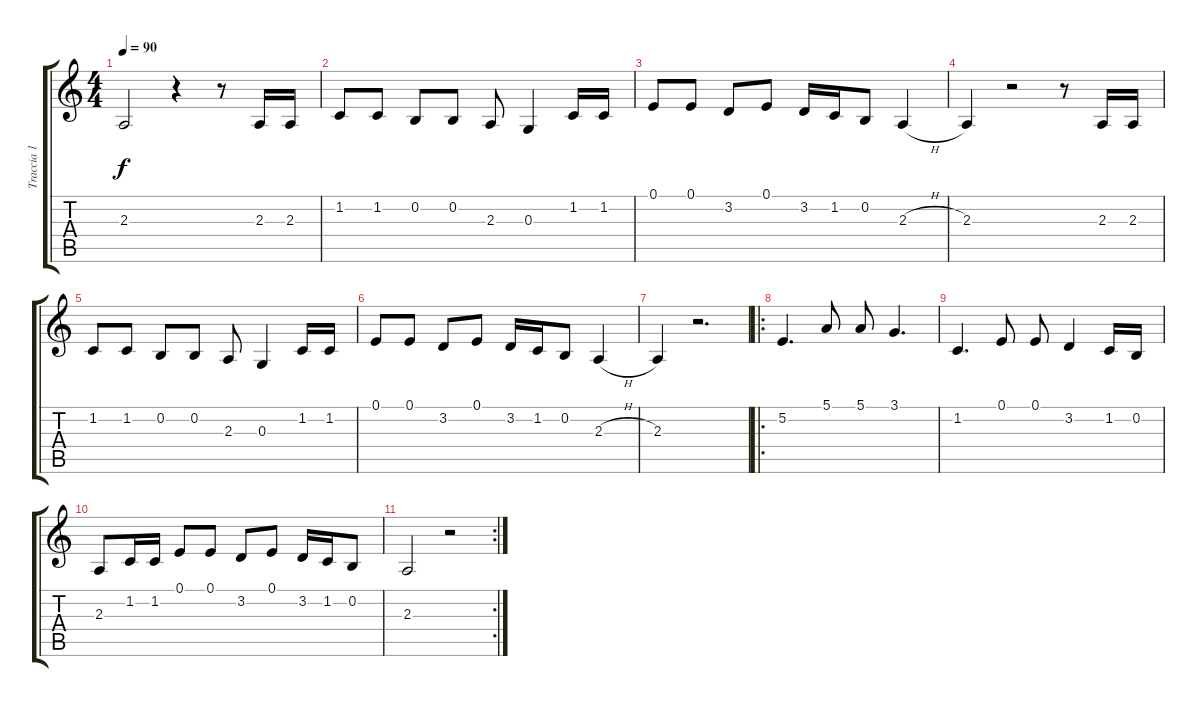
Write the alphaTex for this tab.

\track ("Traccia 1" "Traccia 1") {instrument clarinet}
\staff {score tabs}
\tuning (E4 B3 G3 D3 A2 E2) {hide}
\ts (4 4)
\tempo 90
\clef g2
\ks c
2.3.2{dy f} r.4 r.8 2.3.16 2.3.16 |
1.2.8 1.2.8 0.2.8 0.2.8 2.3.8 0.3.4 1.2.16 1.2.16 |
0.1.8 0.1.8 3.2.8 0.1.8 3.2.16 1.2.16 0.2.8 2.3{h}.4 |
2.3.4 r.2 r.8 2.3.16 2.3.16 |
1.2.8 1.2.8 0.2.8 0.2.8 2.3.8 0.3.4 1.2.16 1.2.16 |
0.1.8 0.1.8 3.2.8 0.1.8 3.2.16 1.2.16 0.2.8 2.3{h}.4 |
2.3.4 r.2{d} |
\ro
5.2.4{d} 5.1.8 5.1.8 3.1.4{d} |
1.2.4{d} 0.1.8 0.1.8 3.2.4 1.2.16 0.2.16 |
2.3.8 1.2.16 1.2.16 0.1.8 0.1.8 3.2.8 0.1.8 3.2.16 1.2.16 0.2.8 |
\rc 2
2.3.2 r.2
